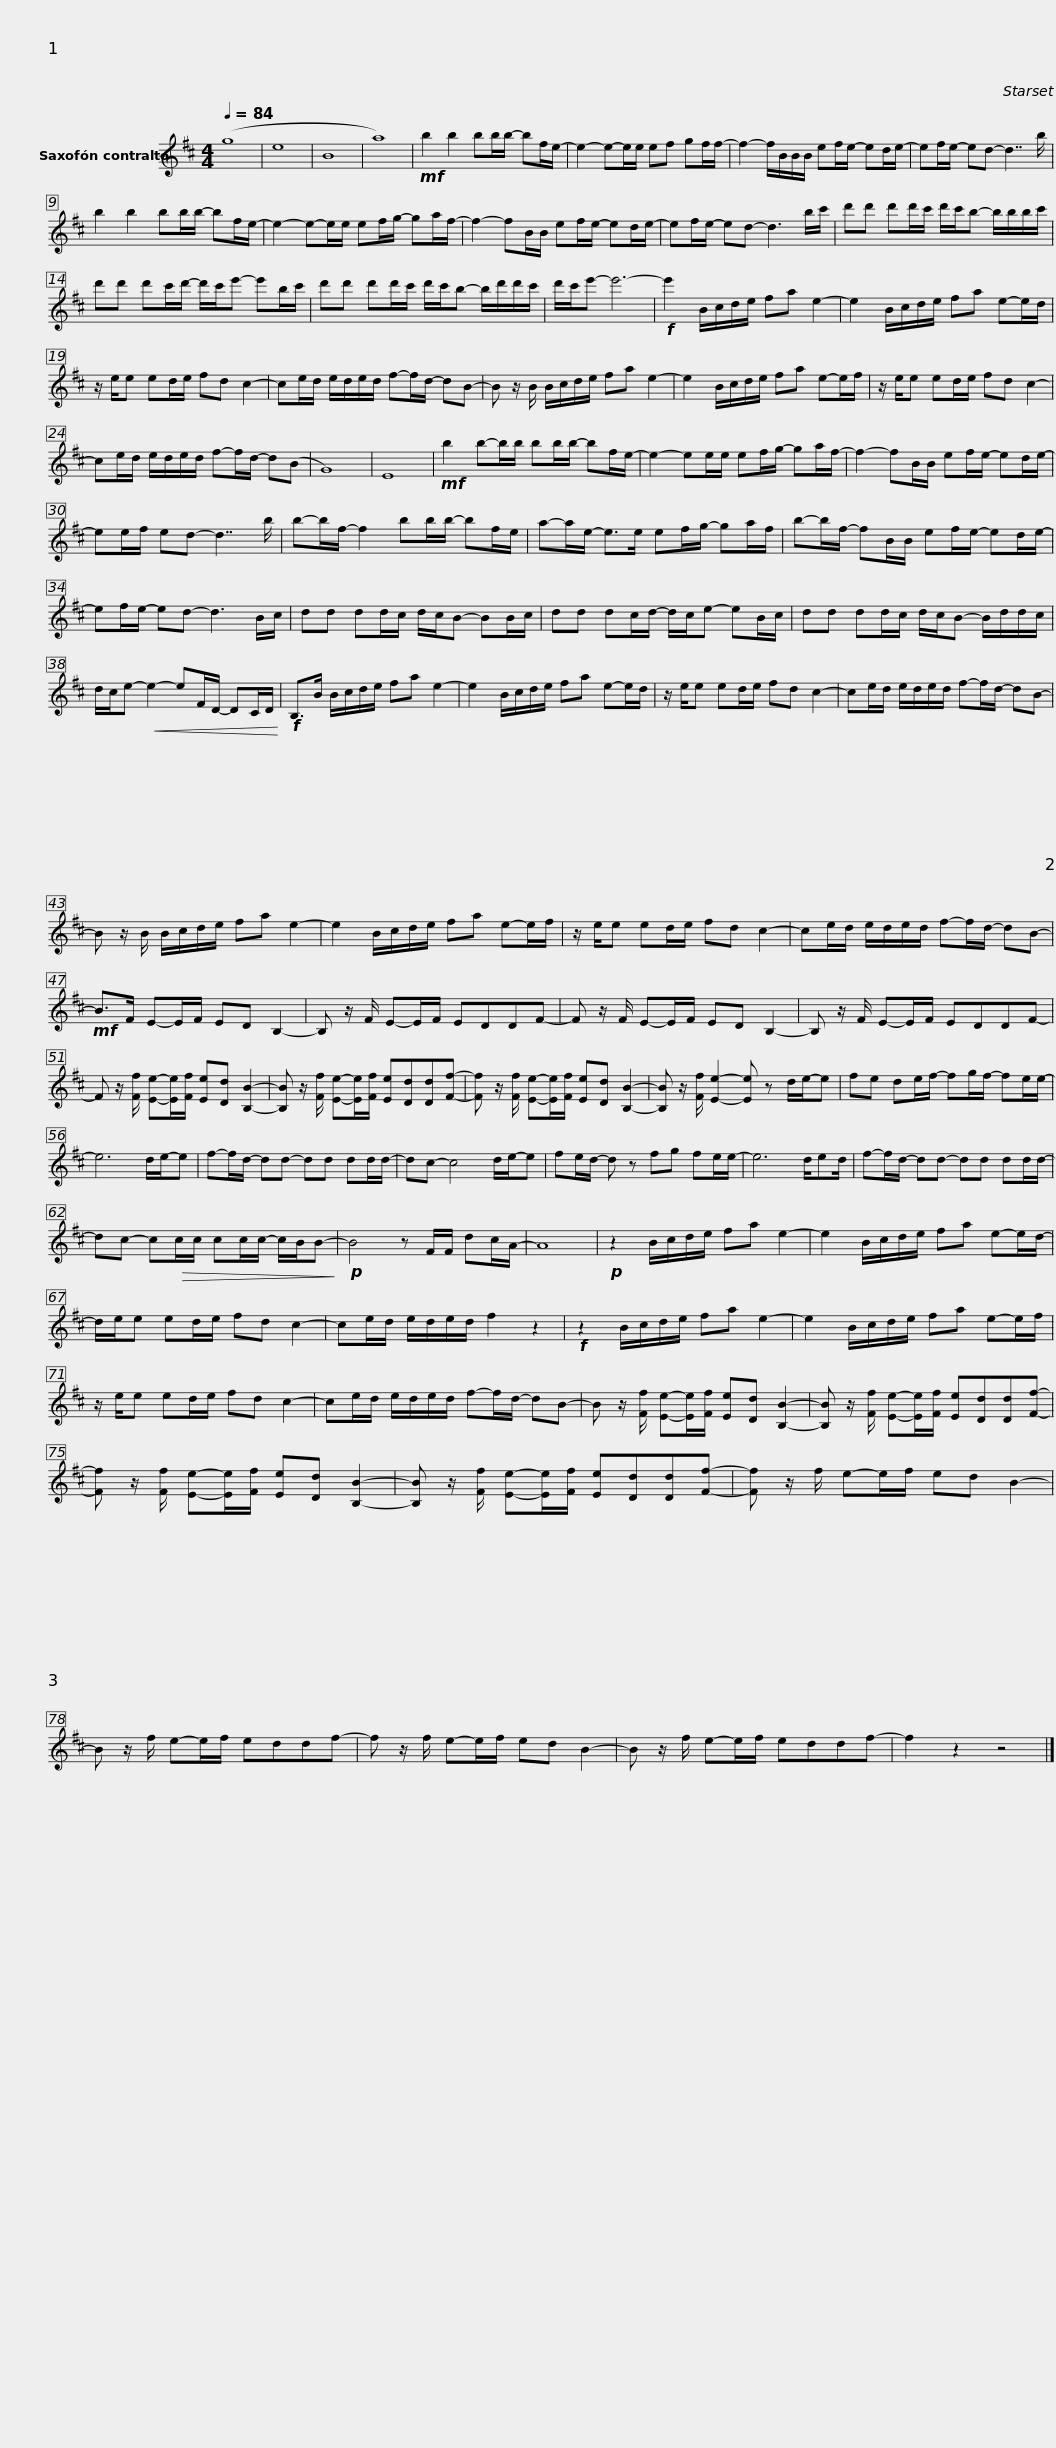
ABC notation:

X:1
L:1/8
Q:1/4=84
M:4/4
I:linebreak $
K:none
V:1 treble transpose=-9
V:1
[K:D] (g8 | e8 | B8 | a8) |!mf! b2 b2 bb/b/- bf/e/- | %5
 e2- e-e/e/ ef gf/f/- | f2- f/B/B/B/ ef/e/- ed/e/- |$ ef/e/- ed- d7/2 b/ | b2 b2 bb/b/- bf/e/- | e2- e-e/e/ ef/g/- ga/f/- | %10
 f2- fB/B/ ef/e/- ed/e/- |$ ef/e/- ed- d3 b/c'/ | d'd' d'd'/c'/ d'/c'/b- b/b/b/c'/ | d'd' d'c'/d'/- d'/c'/e'- e'b/c'/ |$ d'd' d'd'/c'/ d'/c'/b- b/d'/d'/c'/ | %15
 d'/c'/e'- e'6- |!f! e'2 B/c/d/e/ fa e2- | e2 B/c/d/e/ fa e-e/d/ |$ z/ e/e ed/e/ fd c2- | ce/d/ e/d/e/d/ f-f/d/- dB- | %20
 B z/ B/ B/c/d/e/ fa e2- | e2 B/c/d/e/ fa e-e/f/ |$ z/ e/e ed/e/ fd c2- | ce/d/ e/d/e/d/ f-f/d/- d(B | G8) | %25
 E8 |!mf! b2 b-b/b/ bb/b/- bf/e/- |$ e2- ee/e/ ef/g/- ga/f/- | f2- fB/B/ ef/e/- ed/e/- | ee/f/ ed- d7/2 b/ | %30
 b-b/f/- f2 bb/b/- bf/e/ |$ a-a/e/- e>e ef/g/- ga/f/ | b-b/f/- fB/B/ ef/e/- ed/e/- | ef/e/- ed- d3 B/c/ | dd dd/c/ d/c/B- BB/c/ |$ %35
 dd dc/d/- d/c/e- eB/c/ | dd dd/c/ d/c/B- B/d/d/c/ | d/c/e-!<(! e2- eF/D/- DC/D/!<)! |!f! B,>B B/c/d/e/ fa e2- |$ e2 B/c/d/e/ fa e-e/d/ | %40
 z/ e/e ed/e/ fd c2- | ce/d/ e/d/e/d/ f-f/d/- dB- | B z/ B/ B/c/d/e/ fa e2- |$ e2 B/c/d/e/ fa e-e/f/ | z/ e/e ed/e/ fd c2- | %45
 ce/d/ e/d/e/d/ f-f/d/- dB- |!mf! B>F E-E/F/ ED B,2- |$ B, z/ F/ E-E/F/ EDDF- | F z/ F/ E-E/F/ ED B,2- | B, z/ F/ E-E/F/ EDDF- | %50
 F z/ [Ff]/ [Ee]-[Ee]/[Ff]/ [Ee][Dd] [B,B]2- |$ [B,B] z/ [Ff]/ [Ee]-[Ee]/[Ff]/ [Ee][Dd][Dd][Ff]- | [Ff] z/ [Ff]/ [Ee]-[Ee]/[Ff]/ [Ee][Dd] [B,B]2- | [B,B] z/ [Ff]/ [Ee]2- [Ee] z d/e/-e | fe de/f/- fg/f/- fe/e/- |$ %55
 e6 d/e/-e | f-f/d/- dd- dd dd/d/- | dc- c4 d/e/-e | fe/d/- d z fg fe/e/- | e6 d/ed/ | %60
 f-f/d/- dd- dd dd/d/- |$ dc- c!>(!c/c/ cc/c/- c/B/B-!>)! |!p! B4 z F/F/ dc/A/- | A8 |!p! z2 B/c/d/e/ fa e2- | %65
 e2 B/c/d/e/ fa e-e/d/- |$ d/e/e ed/e/ fd c2- | ce/d/ e/d/e/d/ f2 z2 |!f! z2 B/c/d/e/ fa e2- | e2 B/c/d/e/ fa e-e/f/ | %70
 z/ e/e ed/e/ fd c2- |$ ce/d/ e/d/e/d/ f-f/d/- dB- | B z/ [Ff]/ [Ee]-[Ee]/[Ff]/ [Ee][Dd] [B,B]2- | [B,B] z/ [Ff]/ [Ee]-[Ee]/[Ff]/ [Ee][Dd][Dd][Ff]- | [Ff] z/ [Ff]/ [Ee]-[Ee]/[Ff]/ [Ee][Dd] [B,B]2- |$ %75
 [B,B] z/ [Ff]/ [Ee]-[Ee]/[Ff]/ [Ee][Dd][Dd][Ff]- | [Ff] z/ f/ e-e/f/ ed B2- | B z/ f/ e-e/f/ eddf- | f z/ f/ e-e/f/ ed B2- |$ B z/ f/ e-e/f/ eddf- | %80
 f2 z2 z4 |] %81
